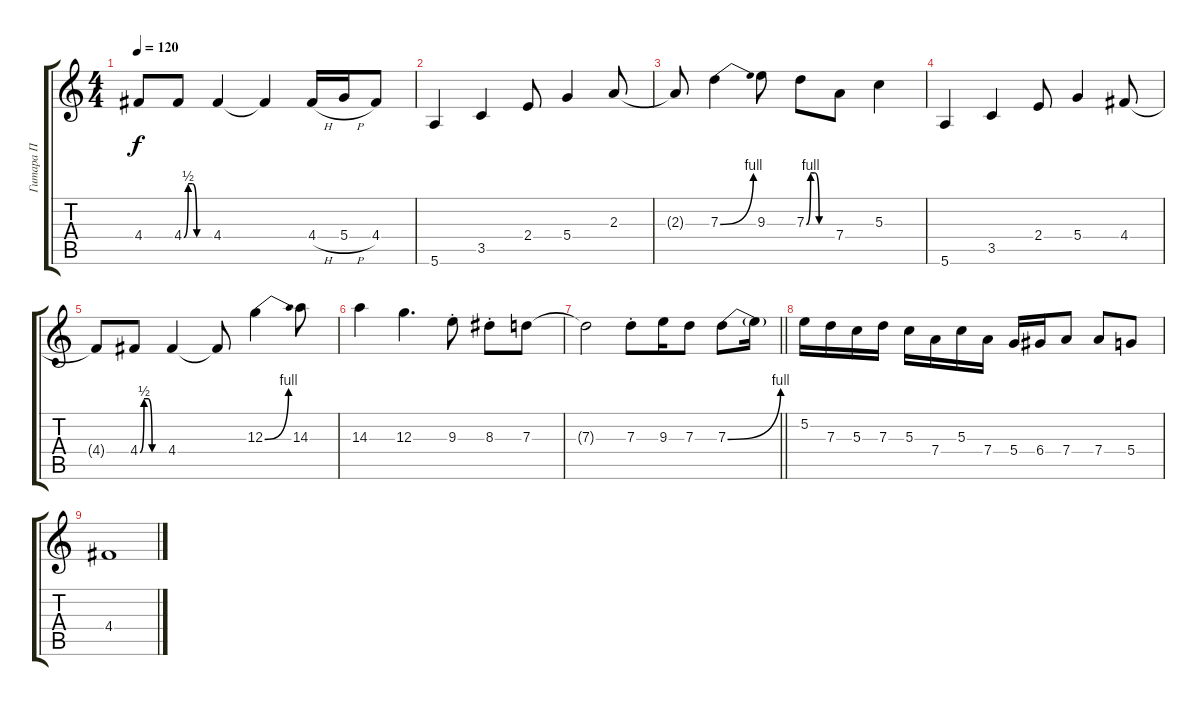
\track ("Гитара П" "Гитара П") {instrument overdrivenguitar}
\staff {score tabs}
\tuning (E4 B3 G3 D3 A2 E2) {hide}
\ts (4 4)
\tempo 120
\clef g2
\ks c
4.4{t}.8{dy f} 4.4{be (custom 0 0 10 2 20 2 30 0 60 0)}.8 4.4.4 4.4{t}.4 4.4{h}.16 5.4{h}.16 4.4.8 |
5.6.4 3.5.4 2.4.8 5.4.4 2.3.8 |
2.3{t}.8 7.3{be (bend 0 0 60 4)}.4 9.3.8 7.3{be (custom 0 0 10 4 20 4 30 0 60 0)}.8 7.4.8 5.3.4 |
5.6.4 3.5.4 2.4.8 5.4.4 4.4.8 |
4.4{t}.8 4.4{be (custom 0 0 10 2 20 2 30 0 60 0)}.8 4.4.4 4.4{t}.8 12.3{be (bend 0 0 60 4)}.4 14.3.8 |
14.3.4 12.3.4{d} 9.3{st}.8 8.3{st}.8 7.3.8 |
\barLineRight lightlight
7.3{t}.2 7.3{st}.8 9.3.16 7.3.8 7.3{be (bend 0 0 60 4)}.8 7.3{t}.16 |
5.2.16{volume 0} 7.3.16 5.3.16 7.3.16 5.3.16 7.4.16 5.3.16 7.4.16 5.4.16 6.4.16 7.4.8 7.4.8 5.4.8 |
4.4.1
